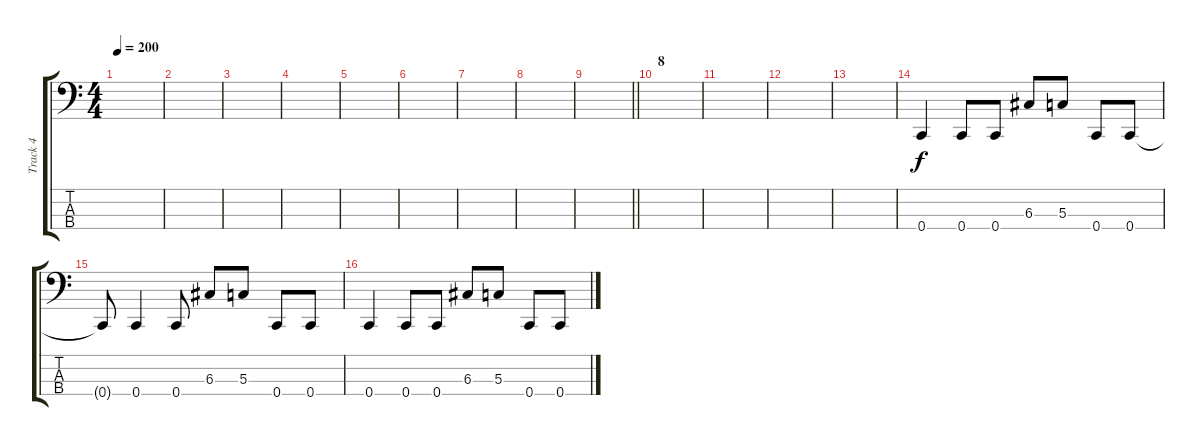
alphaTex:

\track ("Track 4" "Track 4") {instrument electricbasspick}
\staff {score tabs}
\tuning (F2 C2 G1 C1) {hide}
\ts (4 4)
\tempo 200
\clef f4
\ks c
|
|
|
|
|
|
|
|
\barLineRight lightlight
|
\section ("" "8")
|
|
|
|
0.4.4 0.4.8 0.4.8 6.3.8 5.3.8 0.4.8 0.4.8 |
0.4{t}.8 0.4.4 0.4.8 6.3.8 5.3.8 0.4.8 0.4.8 |
0.4.4 0.4.8 0.4.8 6.3.8 5.3.8 0.4.8 0.4.8
